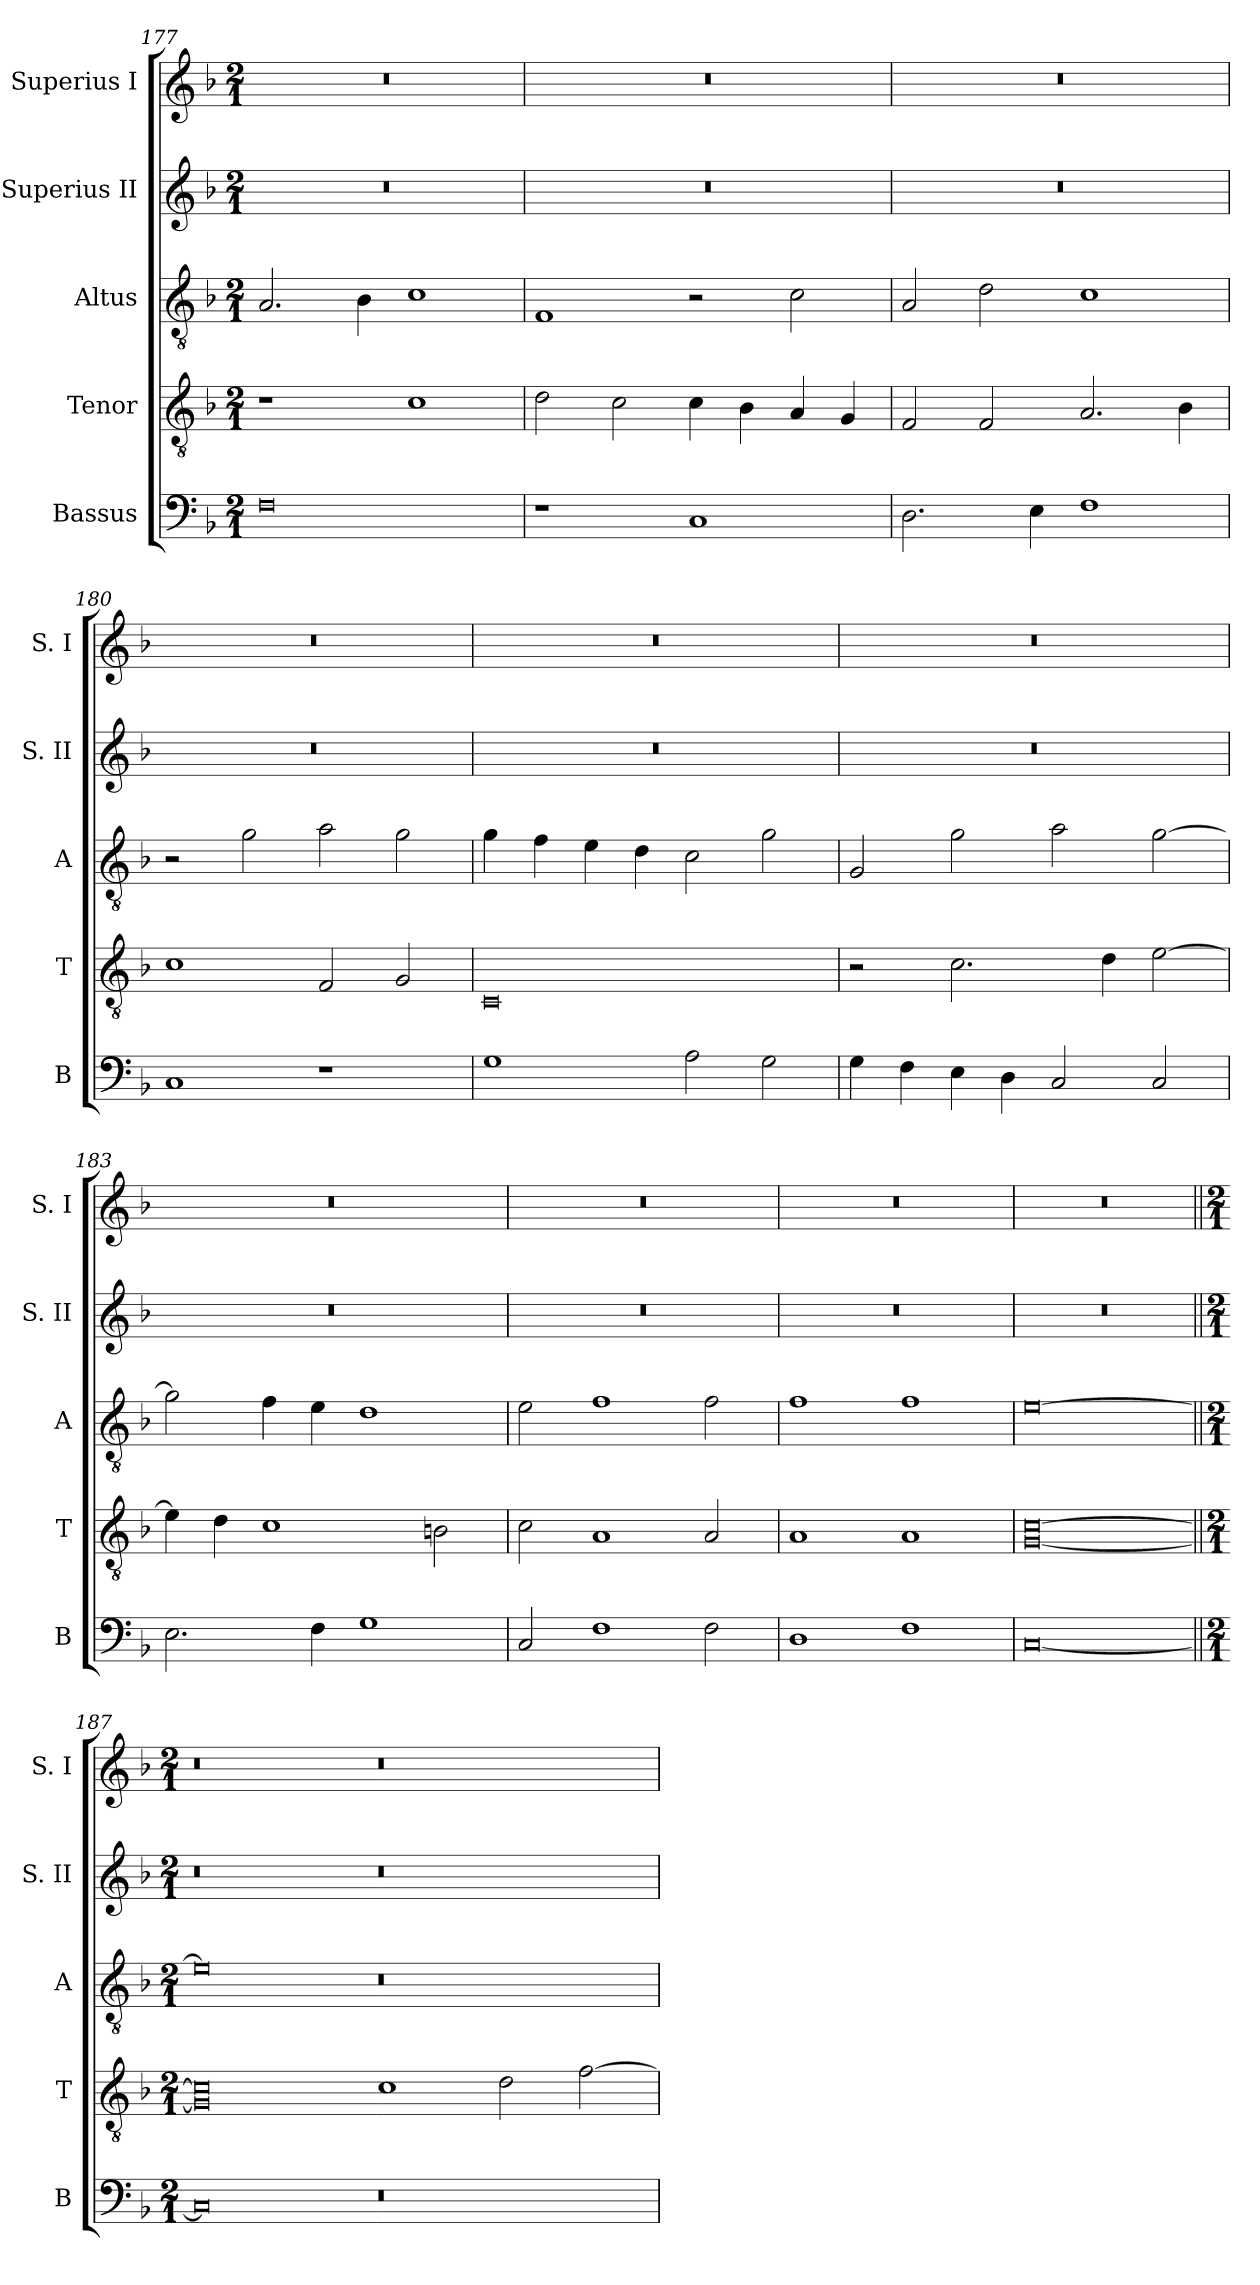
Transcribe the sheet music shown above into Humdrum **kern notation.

**kern	**kern	**kern	**kern	**kern
*part5	*part4	*part3	*part2	*part1
*staff5	*staff4	*staff3	*staff2	*staff1
*I"Bassus	*I"Tenor	*I"Altus	*I"Superius II	*I"Superius I
*I'B	*I'T	*I'A	*I'S. II	*I'S. I
*clefF4	*clefGv2	*clefGv2	*clefG2	*clefG2
*k[b-]	*k[b-]	*k[b-]	*k[b-]	*k[b-]
*F:	*F:	*F:	*F:	*F:
*M2/1	*M2/1	*M2/1	*M2/1	*M2/1
=177	=177	=177	=177	=177
0F	1r	2.A	0r	0r
.	.	4B-	.	.
.	1c	1c	.	.
=178	=178	=178	=178	=178
1r	2d	1F	0r	0r
.	2c	.	.	.
1C	4c	2r	.	.
.	4B-	.	.	.
.	4A	2c	.	.
.	4G	.	.	.
=179	=179	=179	=179	=179
2.D	2F	2A	0r	0r
.	2F	2d	.	.
4E	.	.	.	.
1F	2.A	1c	.	.
.	4B-	.	.	.
=180	=180	=180	=180	=180
1C	1c	2r	0r	0r
.	.	2g	.	.
1r	2F	2a	.	.
.	2G	2g	.	.
=181	=181	=181	=181	=181
1G	0C	4g	0r	0r
.	.	4f	.	.
.	.	4e	.	.
.	.	4d	.	.
2A	.	2c	.	.
2G	.	2g	.	.
=182	=182	=182	=182	=182
4G	2r	2G	0r	0r
4F	.	.	.	.
4E	2.c	2g	.	.
4D	.	.	.	.
2C	.	2a	.	.
.	4d	.	.	.
2C	[2e	[2g	.	.
=183	=183	=183	=183	=183
2.E	4e]	2g]	0r	0r
.	4d	.	.	.
.	1c	4f	.	.
4F	.	4e	.	.
1G	.	1d	.	.
.	2Bn	.	.	.
=184	=184	=184	=184	=184
2C	2c	2e	0r	0r
1F	1A	1f	.	.
2F	2A	2f	.	.
=185	=185	=185	=185	=185
1D	1A	1f	0r	0r
1F	1A	1f	.	.
=186	=186	=186	=186	=186
[0C	[0G [0c	[0e	0r	0r
=187||	=187||	=187||	=187||	=187||
*M2/1	*M2/1	*M2/1	*M2/1	*M2/1
0C]	0G] 0c]	0e]	0r	0r
0r	1c	0r	0r	0r
.	2d	.	.	.
.	[2f	.	.	.
=	=	=	=	=
*-	*-	*-	*-	*-
